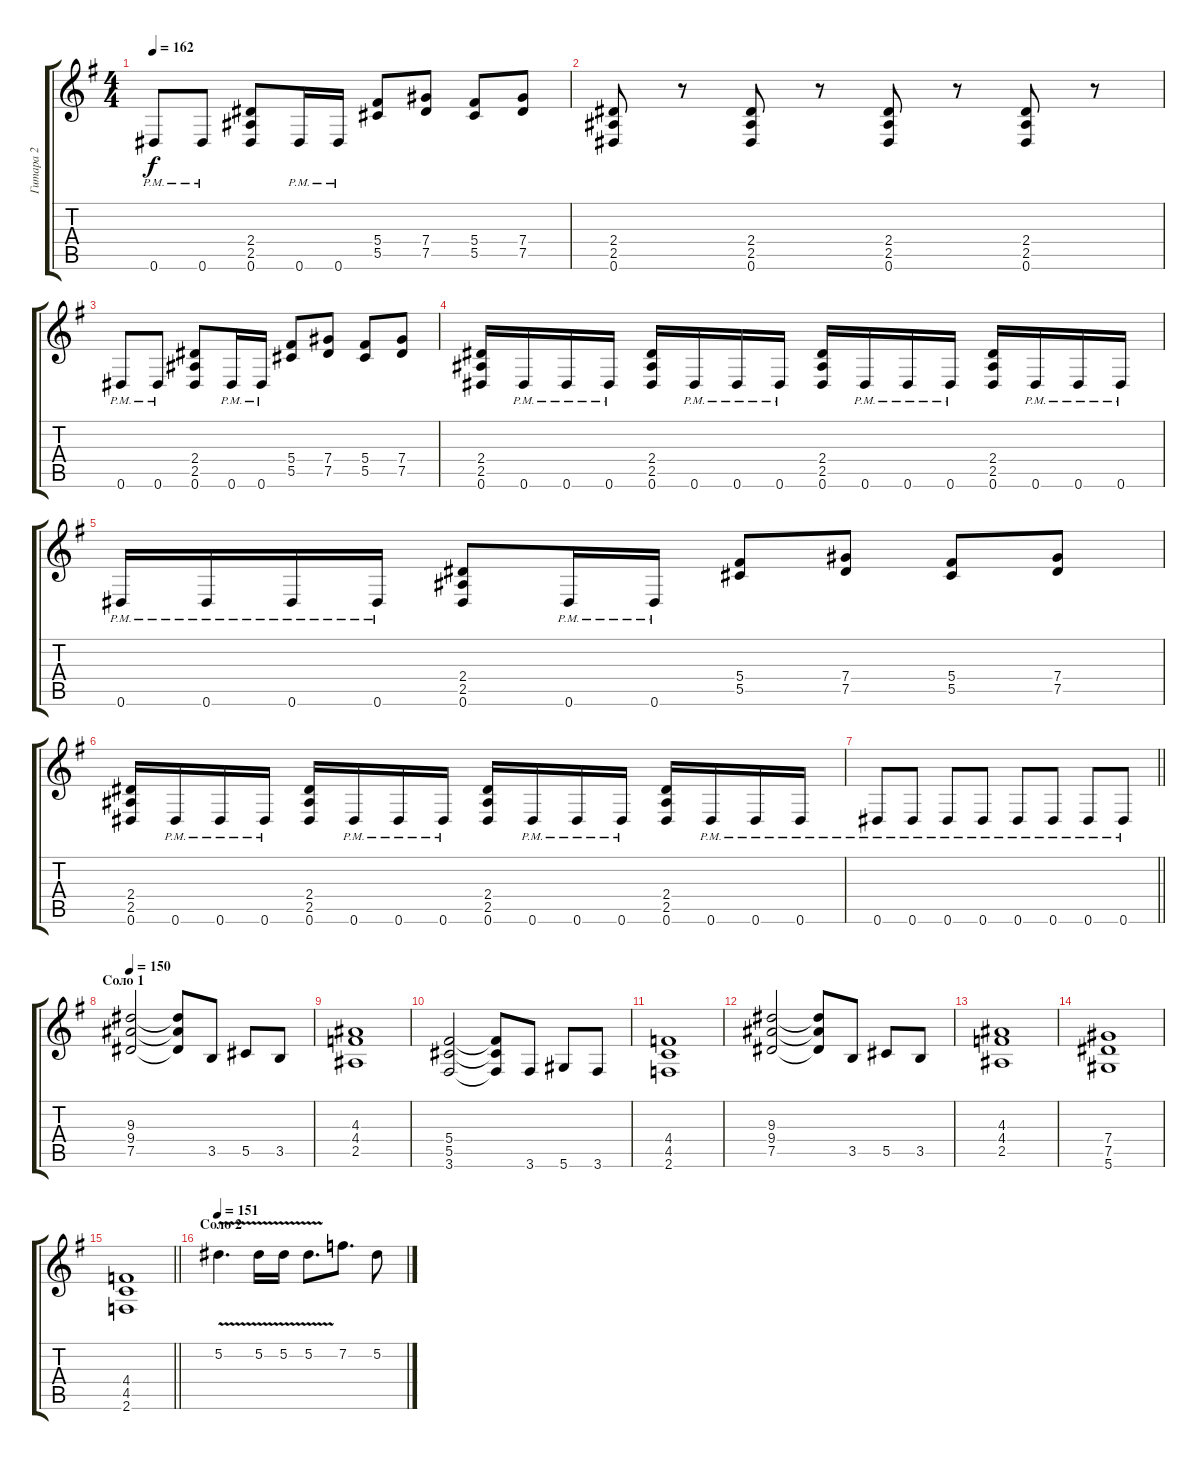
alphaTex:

\track ("Гитара 2" "Гитара 2") {instrument distortionguitar}
\staff {score tabs}
\tuning (Eb4 Bb3 Gb3 Db3 Ab2 Eb2) {hide}
\ts (4 4)
\tempo 162
\clef g2
\ks eminor
0.6{pm}.8{dy f} 0.6{pm}.8 (2.4 2.5 0.6).8 0.6{pm}.16 0.6{pm}.16 (5.4 5.5).8 (7.4 7.5).8 (5.4 5.5).8 (7.4 7.5).8 |
(2.4 2.5 0.6).8 r.8 (2.4 2.5 0.6).8 r.8 (2.4 2.5 0.6).8 r.8 (2.4 2.5 0.6).8 r.8 |
0.6{pm}.8 0.6{pm}.8 (2.4 2.5 0.6).8 0.6{pm}.16 0.6{pm}.16 (5.4 5.5).8 (7.4 7.5).8 (5.4 5.5).8 (7.4 7.5).8 |
(2.4 2.5 0.6).16 0.6{pm}.16 0.6{pm}.16 0.6{pm}.16 (2.4 2.5 0.6).16 0.6{pm}.16 0.6{pm}.16 0.6{pm}.16 (2.4 2.5 0.6).16 0.6{pm}.16 0.6{pm}.16 0.6{pm}.16 (2.4 2.5 0.6).16 0.6{pm}.16 0.6{pm}.16 0.6{pm}.16 |
0.6{pm}.16 0.6{pm}.16 0.6{pm}.16 0.6{pm}.16 (2.4 2.5 0.6).8 0.6{pm}.16 0.6{pm}.16 (5.4 5.5).8 (7.4 7.5).8 (5.4 5.5).8 (7.4 7.5).8 |
(2.4 2.5 0.6).16 0.6{pm}.16 0.6{pm}.16 0.6{pm}.16 (2.4 2.5 0.6).16 0.6{pm}.16 0.6{pm}.16 0.6{pm}.16 (2.4 2.5 0.6).16 0.6{pm}.16 0.6{pm}.16 0.6{pm}.16 (2.4 2.5 0.6).16 0.6{pm}.16 0.6{pm}.16 0.6{pm}.16 |
\barLineRight lightlight
0.6{pm}.8 0.6{pm}.8 0.6{pm}.8 0.6{pm}.8 0.6{pm}.8 0.6{pm}.8 0.6{pm}.8 0.6{pm}.8 |
\section ("" "Соло 1")
\tempo 150
(9.3 9.4 7.5).2 (9.3{t} 9.4{t} 7.5{t}).8 3.5.8 5.5.8 3.5.8 |
(4.3 4.4 2.5).1 |
(5.4 5.5 3.6).2 (5.4{t} 5.5{t} 3.6{t}).8 3.6.8 5.6.8 3.6.8 |
(4.4 4.5 2.6).1 |
(9.3 9.4 7.5).2 (9.3{t} 9.4{t} 7.5{t}).8 3.5.8 5.5.8 3.5.8 |
(4.3 4.4 2.5).1 |
(7.4 7.5 5.6).1 |
\barLineRight lightlight
(4.4 4.5 2.6).1 |
\section ("" "Соло 2")
\tempo 151
5.2{v}.4{d} 5.2{v}.16 5.2{v}.16 5.2{v}.8{d} 7.2.8{d} 5.2{sl}.8
